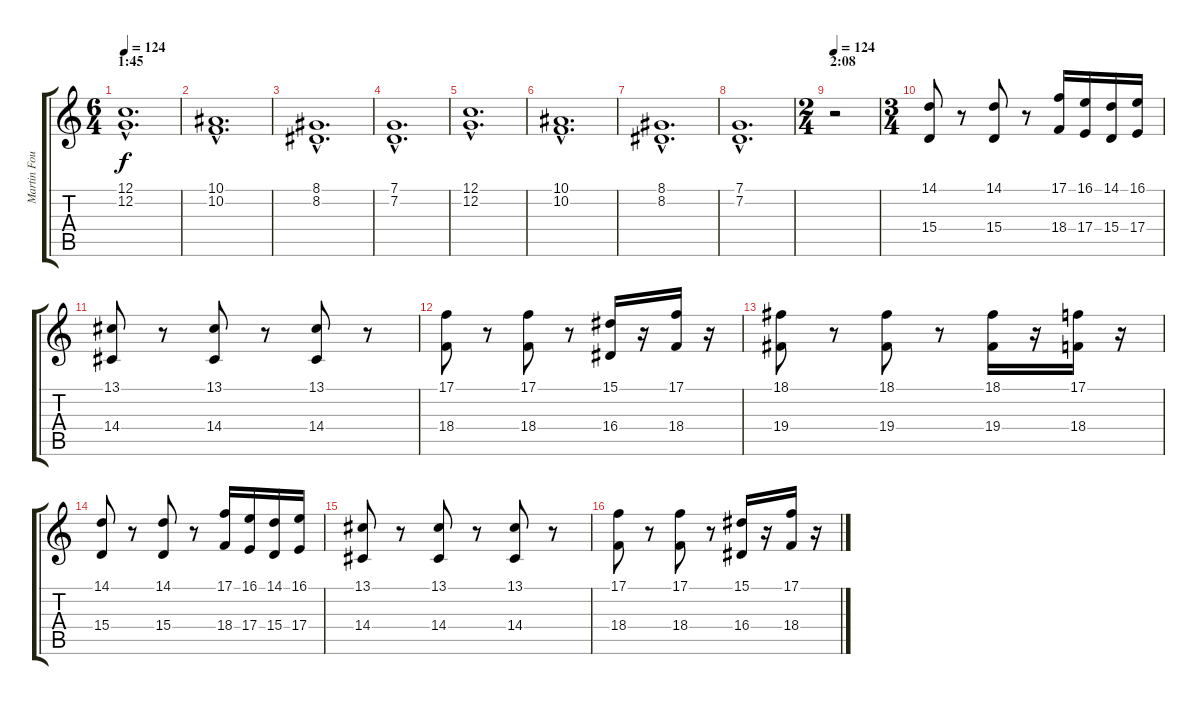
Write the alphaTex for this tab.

\track ("Martin Foul (Unwashed Pianist)" "Martin Fou") {instrument stringensemble1}
\staff {score tabs}
\tuning (C4 G3 E3 B2 F2 C2) {hide}
\ts (6 4)
\section ("" "1:45")
\tempo 124
\clef g2
\ks c
(12.1{hac} 12.2{hac}).1{d dy f volume 13 balance 6 instrument synthstrings1} |
(10.1{hac} 10.2{hac}).1{d} |
(8.1{hac} 8.2{hac}).1{d} |
(7.1{hac} 7.2{hac}).1{d} |
(12.1{hac} 12.2{hac}).1{d} |
(10.1{hac} 10.2{hac}).1{d} |
(8.1{hac} 8.2{hac}).1{d} |
(7.1{hac} 7.2{hac}).1{d} |
\ts (2 4)
\section ("" "2:08")
\tempo 124
r.2 |
\ts (3 4)
(14.1 15.4).8{volume 16 balance 6 instrument stringensemble1} r.8 (14.1 15.4).8 r.8 (17.1 18.4).16 (16.1 17.4).16 (14.1 15.4).16 (16.1 17.4).16 |
(13.1 14.4).8 r.8 (13.1 14.4).8 r.8 (13.1 14.4).8 r.8 |
(17.1 18.4).8 r.8 (17.1 18.4).8 r.8 (15.1 16.4).16 r.16 (17.1 18.4).16 r.16 |
(18.1 19.4).8 r.8 (18.1 19.4).8 r.8 (18.1 19.4).16 r.16 (17.1 18.4).16 r.16 |
(14.1 15.4).8 r.8 (14.1 15.4).8 r.8 (17.1 18.4).16 (16.1 17.4).16 (14.1 15.4).16 (16.1 17.4).16 |
(13.1 14.4).8 r.8 (13.1 14.4).8 r.8 (13.1 14.4).8 r.8 |
(17.1 18.4).8 r.8 (17.1 18.4).8 r.8 (15.1 16.4).16 r.16 (17.1 18.4).16 r.16
